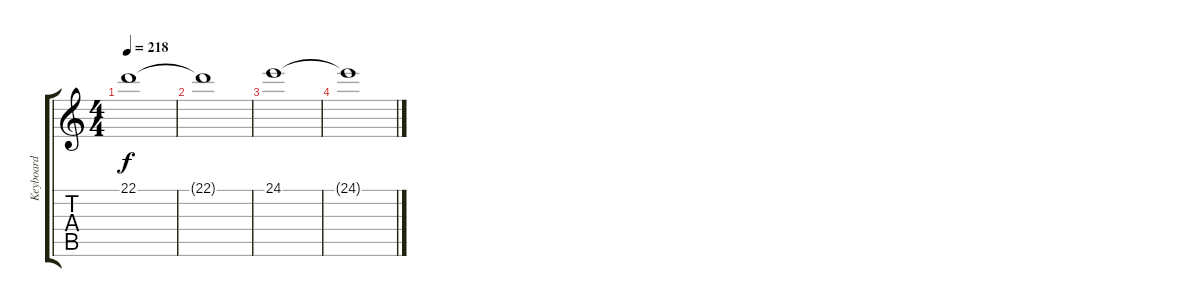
\track ("Keyboard" "Keyboard") {instrument stringensemble1}
\staff {score tabs}
\tuning (E4 B3 G3 D3 A2 E2) {hide}
\ts (4 4)
\tempo 218
\clef g2
\ks c
22.1.1{dy f} |
22.1{t}.1 |
24.1.1 |
24.1{t}.1
